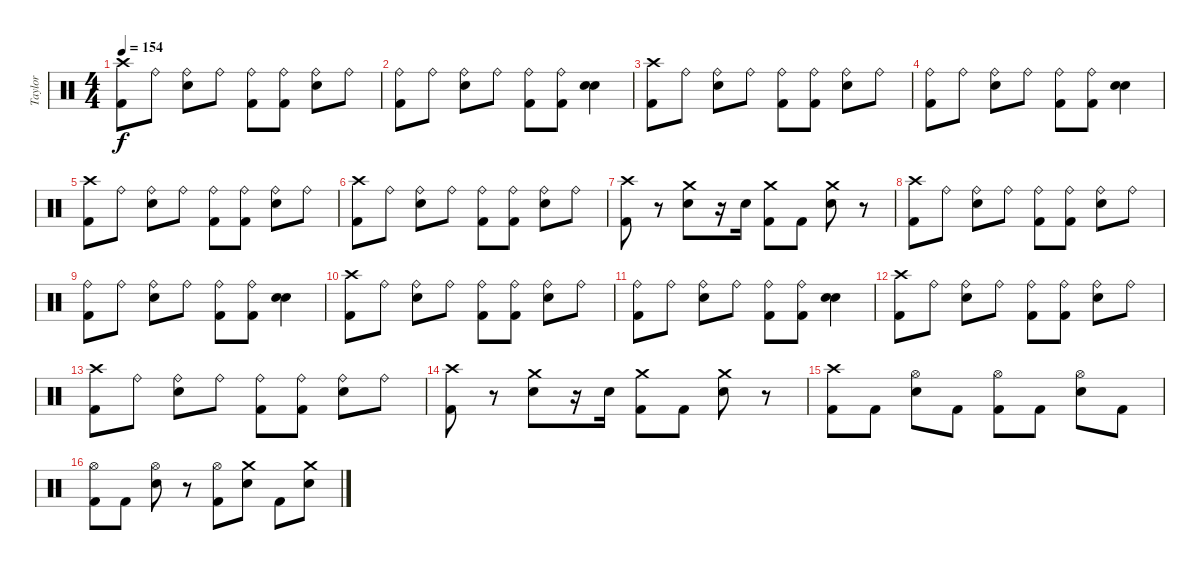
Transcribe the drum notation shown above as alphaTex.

\track ("Taylor" "Taylor") {instrument percussion}
\staff {score}
\articulation defaults
\ts (4 4)
\tempo 154
\clef neutral
\ks c
("Crash high (hit)" "Kick (hit) 2").8{dy f} "Ride (bell)".8 ("Ride (bell)" "Snare (hit) 2").8 "Ride (bell)".8 ("Ride (bell)" "Kick (hit) 2").8 ("Ride (bell)" "Kick (hit) 2").8 ("Ride (bell)" "Snare (hit) 2").8 "Ride (bell)".8 |
("Ride (bell)" "Kick (hit) 2").8 "Ride (bell)".8 ("Ride (bell)" "Snare (hit) 2").8 "Ride (bell)".8 ("Ride (bell)" "Kick (hit) 2").8 ("Ride (bell)" "Kick (hit) 2").8 ("Snare (hit) 2" "Snare (hit) 2").4 |
("Crash high (hit)" "Kick (hit) 2").8 "Ride (bell)".8 ("Ride (bell)" "Snare (hit) 2").8 "Ride (bell)".8 ("Ride (bell)" "Kick (hit) 2").8 ("Ride (bell)" "Kick (hit) 2").8 ("Ride (bell)" "Snare (hit) 2").8 "Ride (bell)".8 |
("Ride (bell)" "Kick (hit) 2").8 "Ride (bell)".8 ("Ride (bell)" "Snare (hit) 2").8 "Ride (bell)".8 ("Ride (bell)" "Kick (hit) 2").8 ("Ride (bell)" "Kick (hit) 2").8 ("Snare (hit) 2" "Snare (hit) 2").4 |
("Crash high (hit)" "Kick (hit) 2").8 "Ride (bell)".8 ("Ride (bell)" "Snare (hit) 2").8 "Ride (bell)".8 ("Ride (bell)" "Kick (hit) 2").8 ("Ride (bell)" "Kick (hit) 2").8 ("Ride (bell)" "Snare (hit) 2").8 "Ride (bell)".8 |
("Crash high (hit)" "Kick (hit) 2").8 "Ride (bell)".8 ("Ride (bell)" "Snare (hit) 2").8 "Ride (bell)".8 ("Ride (bell)" "Kick (hit) 2").8 ("Ride (bell)" "Kick (hit) 2").8 ("Ride (bell)" "Snare (hit) 2").8 "Ride (bell)".8 |
("Crash high (hit)" "Kick (hit) 2").8 r.8 ("Crash medium (hit)" "Snare (hit) 2").8 r.16 "Snare (hit) 2".16 ("Crash medium (hit)" "Kick (hit) 2").8 "Kick (hit) 2".8 ("Crash medium (hit)" "Snare (hit) 2").8 r.8 |
("Crash high (hit)" "Kick (hit) 2").8 "Ride (bell)".8 ("Ride (bell)" "Snare (hit) 2").8 "Ride (bell)".8 ("Ride (bell)" "Kick (hit) 2").8 ("Ride (bell)" "Kick (hit) 2").8 ("Ride (bell)" "Snare (hit) 2").8 "Ride (bell)".8 |
("Ride (bell)" "Kick (hit) 2").8 "Ride (bell)".8 ("Ride (bell)" "Snare (hit) 2").8 "Ride (bell)".8 ("Ride (bell)" "Kick (hit) 2").8 ("Ride (bell)" "Kick (hit) 2").8 ("Snare (hit) 2" "Snare (hit) 2").4 |
("Crash high (hit)" "Kick (hit) 2").8 "Ride (bell)".8 ("Ride (bell)" "Snare (hit) 2").8 "Ride (bell)".8 ("Ride (bell)" "Kick (hit) 2").8 ("Ride (bell)" "Kick (hit) 2").8 ("Ride (bell)" "Snare (hit) 2").8 "Ride (bell)".8 |
("Ride (bell)" "Kick (hit) 2").8 "Ride (bell)".8 ("Ride (bell)" "Snare (hit) 2").8 "Ride (bell)".8 ("Ride (bell)" "Kick (hit) 2").8 ("Ride (bell)" "Kick (hit) 2").8 ("Snare (hit) 2" "Snare (hit) 2").4 |
("Crash high (hit)" "Kick (hit) 2").8 "Ride (bell)".8 ("Ride (bell)" "Snare (hit) 2").8 "Ride (bell)".8 ("Ride (bell)" "Kick (hit) 2").8 ("Ride (bell)" "Kick (hit) 2").8 ("Ride (bell)" "Snare (hit) 2").8 "Ride (bell)".8 |
("Crash high (hit)" "Kick (hit) 2").8 "Ride (bell)".8 ("Ride (bell)" "Snare (hit) 2").8 "Ride (bell)".8 ("Ride (bell)" "Kick (hit) 2").8 ("Ride (bell)" "Kick (hit) 2").8 ("Ride (bell)" "Snare (hit) 2").8 "Ride (bell)".8 |
("Crash high (hit)" "Kick (hit) 2").8 r.8 ("Crash medium (hit)" "Snare (hit) 2").8 r.16 "Snare (hit) 2".16 ("Crash medium (hit)" "Kick (hit) 2").8 "Kick (hit) 2".8 ("Crash medium (hit)" "Snare (hit) 2").8 r.8 |
("Crash high (hit)" "Kick (hit) 2").8 "Kick (hit) 2".8 ("Hi-Hat (open)" "Snare (hit) 2").8 "Kick (hit) 2".8 ("Hi-Hat (open)" "Kick (hit) 2").8 "Kick (hit) 2".8 ("Hi-Hat (open)" "Snare (hit) 2").8 "Kick (hit) 2".8 |
("Hi-Hat (open)" "Kick (hit) 2").8 "Kick (hit) 2".8 ("Hi-Hat (open)" "Snare (hit) 2").8 r.8 ("Hi-Hat (open)" "Kick (hit) 2").8 ("Crash medium (hit)" "Snare (hit) 2").8 "Kick (hit) 2".8 ("Crash medium (hit)" "Snare (hit) 2").8
